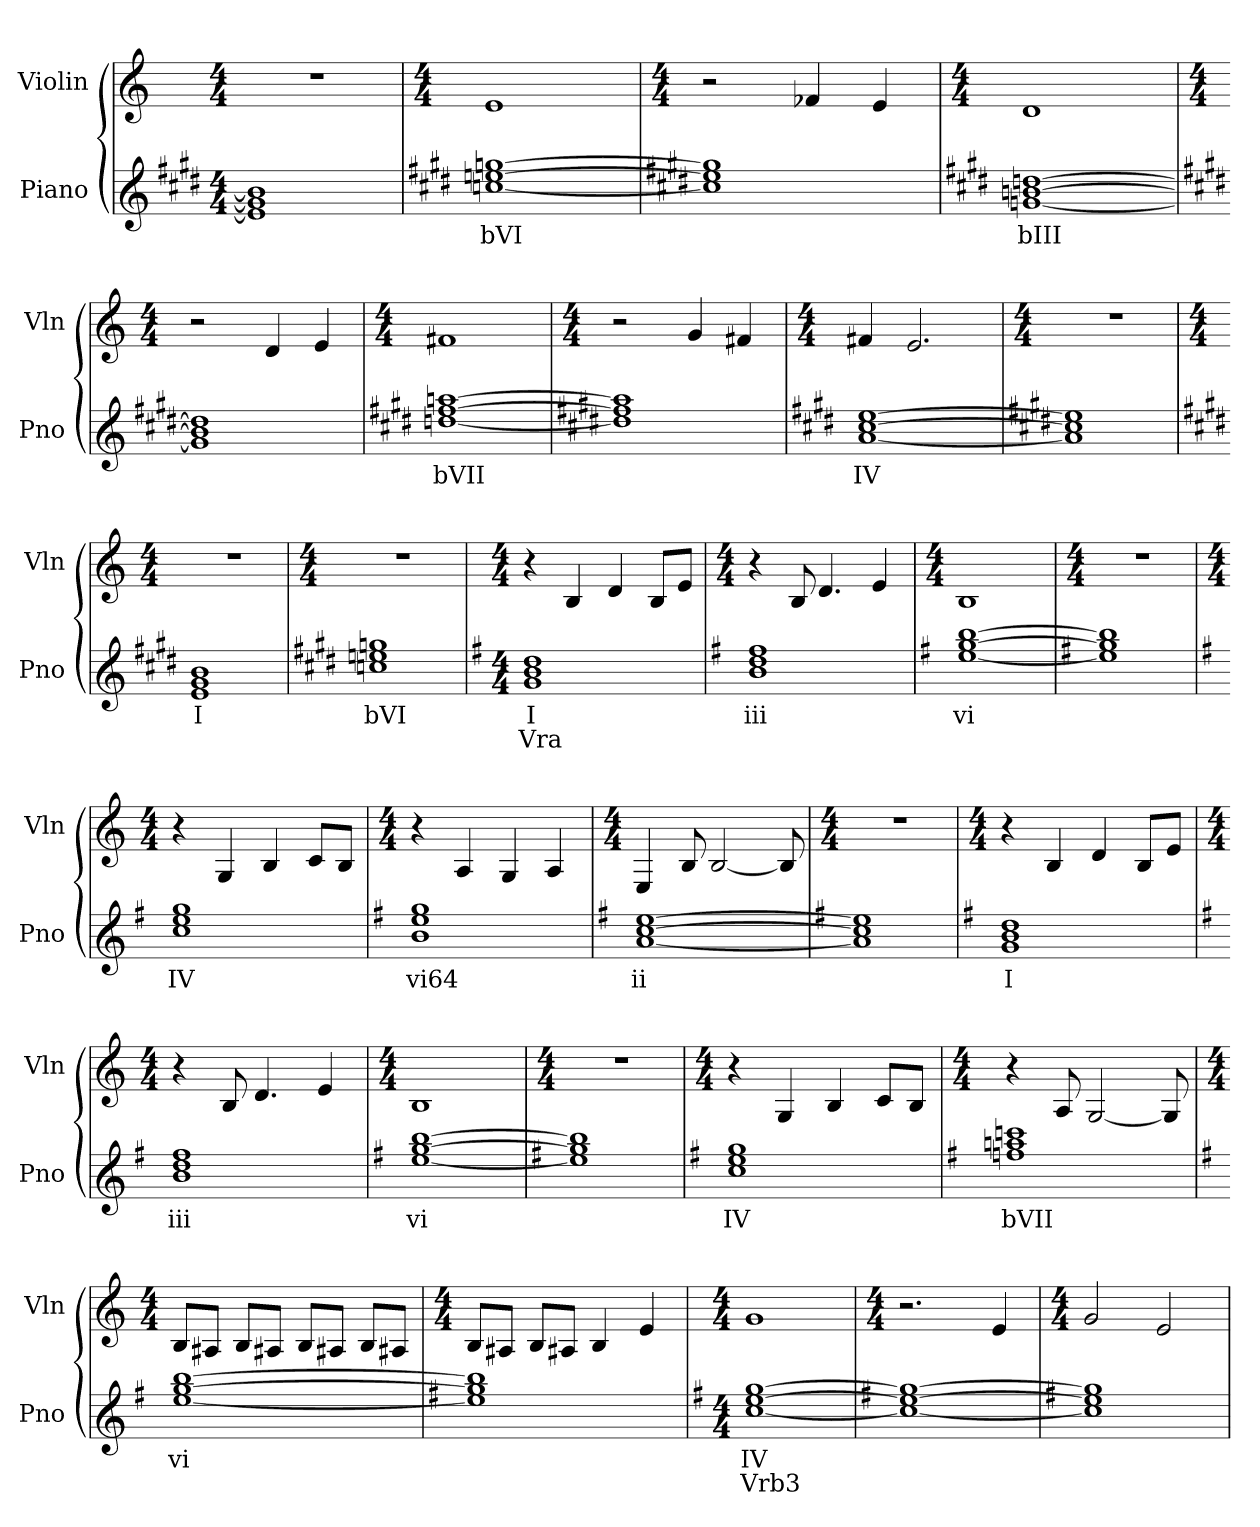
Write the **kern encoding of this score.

**kern	**text	**text	**kern
*part2	*part2	*part2	*part1
*staff2	*staff2	*staff2	*staff1
*I"Piano	*	*	*I"Violin
*I'Pno	*	*	*I'Vln
*k[f#c#g#d#]	*	*	*
*E:	*	*	*
*M4/4	*	*	*M4/4
=	=	=	=
1e] 1g#] 1b]	.	.	1r
=	=	=	=
*k[f#c#g#d#]	*	*	*
*E:	*	*	*
*	*	*	*M4/4
[1ccn [1een [1ggn	bVI	.	1e
=	=	=	=
*k[f#c#g#d#]	*	*	*
*E:	*	*	*
*	*	*	*M4/4
1ccn] 1een] 1ggn]	.	.	2r
.	.	.	4f-X
.	.	.	4e
=	=	=	=
*k[f#c#g#d#]	*	*	*
*E:	*	*	*
*	*	*	*M4/4
[1gn [1bn [1ddn	bIII	.	1d
=	=	=	=
*k[f#c#g#d#]	*	*	*
*E:	*	*	*
*	*	*	*M4/4
1gn] 1bn] 1ddn]	.	.	2r
.	.	.	4d
.	.	.	4e
=	=	=	=
*k[f#c#g#d#]	*	*	*
*E:	*	*	*
*	*	*	*M4/4
[1ddn [1ff# [1aan	bVII	.	1f#X
=	=	=	=
*k[f#c#g#d#]	*	*	*
*E:	*	*	*
*	*	*	*M4/4
1ddn] 1ff#] 1aan]	.	.	2r
.	.	.	4g
.	.	.	4f#X
=	=	=	=
*k[f#c#g#d#]	*	*	*
*E:	*	*	*
*	*	*	*M4/4
[1a [1cc# [1ee	IV	.	4f#X
.	.	.	2.e
=	=	=	=
*k[f#c#g#d#]	*	*	*
*E:	*	*	*
*	*	*	*M4/4
1a] 1cc#] 1ee]	.	.	1r
=	=	=	=
*k[f#c#g#d#]	*	*	*
*E:	*	*	*
*	*	*	*M4/4
1e 1g# 1b	I	.	1r
=	=	=	=
*k[f#c#g#d#]	*	*	*
*E:	*	*	*
*	*	*	*M4/4
1ccn 1een 1ggn	bVI	.	1r
=	=	=	=
*k[f#]	*	*	*
*G:	*	*	*
*M4/4	*	*	*M4/4
1g 1b 1dd	I	Vra	4r
.	.	.	4B
.	.	.	4d
.	.	.	8BL
.	.	.	8eJ
=	=	=	=
*k[f#]	*	*	*
*G:	*	*	*
*	*	*	*M4/4
1b 1dd 1ff#	iii	.	4r
.	.	.	8B
.	.	.	4.d
.	.	.	4e
=	=	=	=
*k[f#]	*	*	*
*G:	*	*	*
*	*	*	*M4/4
[1ee [1gg [1bb	vi	.	1B
=	=	=	=
*k[f#]	*	*	*
*G:	*	*	*
*	*	*	*M4/4
1ee] 1gg] 1bb]	.	.	1r
=	=	=	=
*k[f#]	*	*	*
*G:	*	*	*
*	*	*	*M4/4
1cc 1ee 1gg	IV	.	4r
.	.	.	4G
.	.	.	4B
.	.	.	8cL
.	.	.	8BJ
=	=	=	=
*k[f#]	*	*	*
*G:	*	*	*
*	*	*	*M4/4
1b 1ee 1gg	vi64	.	4r
.	.	.	4A
.	.	.	4G
.	.	.	4A
=	=	=	=
*k[f#]	*	*	*
*G:	*	*	*
*	*	*	*M4/4
[1a [1cc [1ee	ii	.	4E
.	.	.	8B
.	.	.	[2B
.	.	.	8B]
=	=	=	=
*k[f#]	*	*	*
*G:	*	*	*
*	*	*	*M4/4
1a] 1cc] 1ee]	.	.	1r
=	=	=	=
*k[f#]	*	*	*
*G:	*	*	*
*	*	*	*M4/4
1g 1b 1dd	I	.	4r
.	.	.	4B
.	.	.	4d
.	.	.	8BL
.	.	.	8eJ
=	=	=	=
*k[f#]	*	*	*
*G:	*	*	*
*	*	*	*M4/4
1b 1dd 1ff#	iii	.	4r
.	.	.	8B
.	.	.	4.d
.	.	.	4e
=	=	=	=
*k[f#]	*	*	*
*G:	*	*	*
*	*	*	*M4/4
[1ee [1gg [1bb	vi	.	1B
=	=	=	=
*k[f#]	*	*	*
*G:	*	*	*
*	*	*	*M4/4
1ee] 1gg] 1bb]	.	.	1r
=	=	=	=
*k[f#]	*	*	*
*G:	*	*	*
*	*	*	*M4/4
1cc 1ee 1gg	IV	.	4r
.	.	.	4G
.	.	.	4B
.	.	.	8cL
.	.	.	8BJ
=	=	=	=
*k[f#]	*	*	*
*G:	*	*	*
*	*	*	*M4/4
1ffn 1aan 1cccn	bVII	.	4r
.	.	.	8A
.	.	.	[2G
.	.	.	8G]
=	=	=	=
*k[f#]	*	*	*
*G:	*	*	*
*	*	*	*M4/4
[1ee [1gg [1bb	vi	.	8BL
.	.	.	8A#XJ
.	.	.	8BL
.	.	.	8A#XJ
.	.	.	8BL
.	.	.	8A#XJ
.	.	.	8BL
.	.	.	8A#XJ
=	=	=	=
*k[f#]	*	*	*
*G:	*	*	*
*	*	*	*M4/4
1ee] 1gg] 1bb]	.	.	8BL
.	.	.	8A#XJ
.	.	.	8BL
.	.	.	8A#XJ
.	.	.	4B
.	.	.	4e
=	=	=	=
*k[f#]	*	*	*
*G:	*	*	*
*M4/4	*	*	*M4/4
[1cc [1ee [1gg	IV	Vrb3	1g
=	=	=	=
*k[f#]	*	*	*
*G:	*	*	*
*	*	*	*M4/4
1cc_ 1ee_ 1gg_	.	.	2.r
.	.	.	4e
=	=	=	=
*k[f#]	*	*	*
*G:	*	*	*
*	*	*	*M4/4
1cc] 1ee] 1gg]	.	.	2g
.	.	.	2e
=	=	=	=
*-	*-	*-	*-
